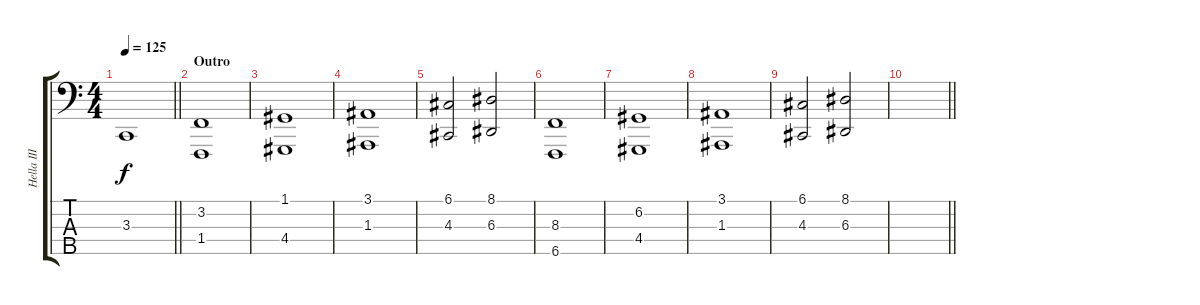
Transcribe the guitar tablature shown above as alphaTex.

\track ("Hella III" "Hella III") {instrument lead2sawtooth}
\staff {score tabs}
\tuning (G2 D2 A1 E1 B0) {hide}
\ts (4 4)
\tempo 125
\clef f4
\barLineRight lightlight
\ks c
3.3.1{dy f} |
\section ("" "Outro")
(3.2 1.4).1 |
(1.1 4.4).1 |
(3.1 1.3).1 |
(6.1 4.3).2 (8.1 6.3).2 |
(8.3 6.5).1 |
(6.2 4.4).1 |
(3.1 1.3).1 |
(6.1 4.3).2 (8.1 6.3).2 |
\barLineRight lightlight
